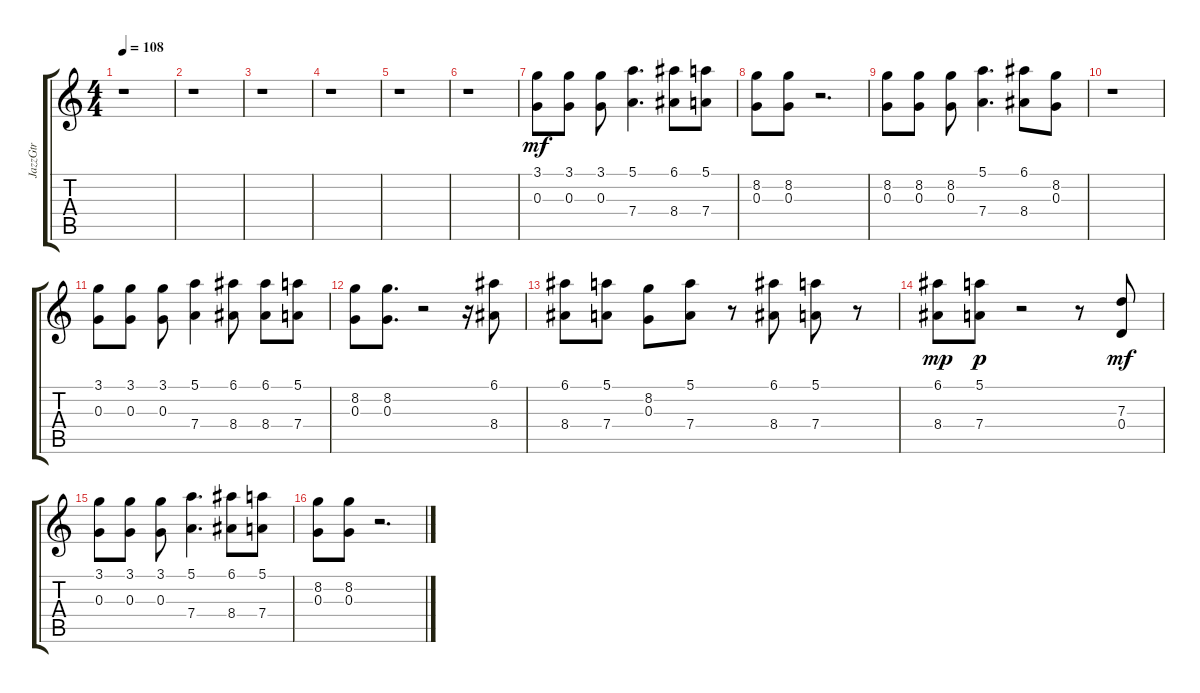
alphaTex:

\track ("JazzGtr" "JazzGtr") {instrument electricguitarjazz}
\staff {score tabs}
\tuning (E4 B3 G3 D3 A2 E2) {hide}
\ts (4 4)
\tempo 108
\clef g2
\ks c
r.1{dy mf} |
r.1 |
r.1 |
r.1 |
r.1 |
r.1 |
(3.1 0.3).8{volume 12 balance 8} (3.1 0.3).8 (3.1 0.3).8 (5.1 7.4).4{d} (6.1 8.4).8 (5.1 7.4).8 |
(8.2 0.3).8 (8.2 0.3).8 r.2{d} |
(8.2 0.3).8 (8.2 0.3).8 (8.2 0.3).8 (5.1 7.4).4{d} (6.1 8.4).8 (8.2 0.3).8 |
r.1 |
(3.1 0.3).8 (3.1 0.3).8 (3.1 0.3).8 (5.1 7.4).4 (6.1 8.4).8 (6.1 8.4).8 (5.1 7.4).8 |
(8.2 0.3).8 (8.2 0.3).8{d} r.2 r.16 (6.1 8.4).8 |
(6.1 8.4).8 (5.1 7.4).8 (8.2 0.3).8 (5.1 7.4).8 r.8 (6.1 8.4).8 (5.1 7.4).8 r.8 |
(6.1 8.4).8{dy mp} (5.1 7.4).8{dy p} r.2 r.8 (7.3 0.4).8{dy mf} |
(3.1 0.3).8 (3.1 0.3).8 (3.1 0.3).8 (5.1 7.4).4{d} (6.1 8.4).8 (5.1 7.4).8 |
(8.2 0.3).8 (8.2 0.3).8 r.2{d}
